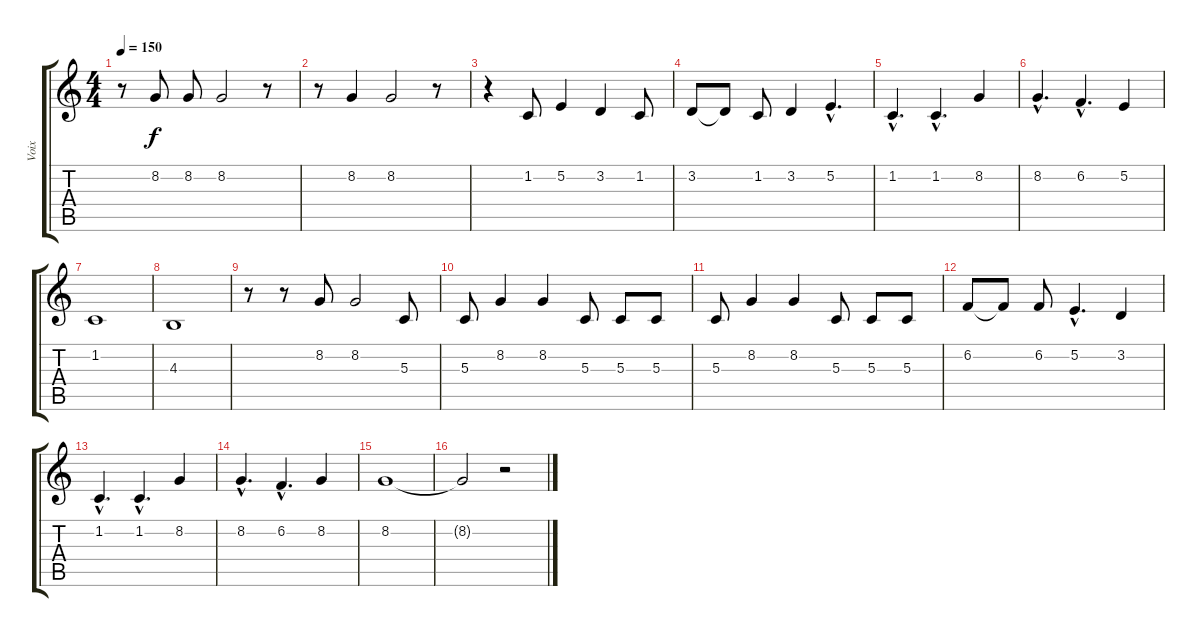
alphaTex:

\track ("Voix" "Voix") {instrument lead6voice}
\staff {score tabs}
\tuning (E4 B3 G3 D3 A2 E2) {hide}
\ts (4 4)
\tempo 150
\clef g2
\ks c
r.8{dy f instrument lead6voice} 8.2.8 8.2.8 8.2.2 r.8 |
r.8 8.2.4 8.2.2 r.8 |
r.4 1.2.8 5.2.4 3.2.4 1.2.8 |
3.2.8 3.2{t}.8 1.2.8 3.2.4 5.2{hac}.4{d} |
1.2{hac}.4{d} 1.2{hac}.4{d} 8.2.4 |
8.2{hac}.4{d} 6.2{hac}.4{d} 5.2.4 |
1.2.1 |
4.3.1 |
r.8 r.8 8.2.8 8.2.2 5.3.8 |
5.3.8 8.2.4 8.2.4 5.3.8 5.3.8 5.3.8 |
5.3.8 8.2.4 8.2.4 5.3.8 5.3.8 5.3.8 |
6.2.8 6.2{t}.8 6.2.8 5.2{hac}.4{d} 3.2.4 |
1.2{hac}.4{d} 1.2{hac}.4{d} 8.2.4 |
8.2{hac}.4{d} 6.2{hac}.4{d} 8.2.4 |
8.2.1 |
8.2{t}.2 r.2
